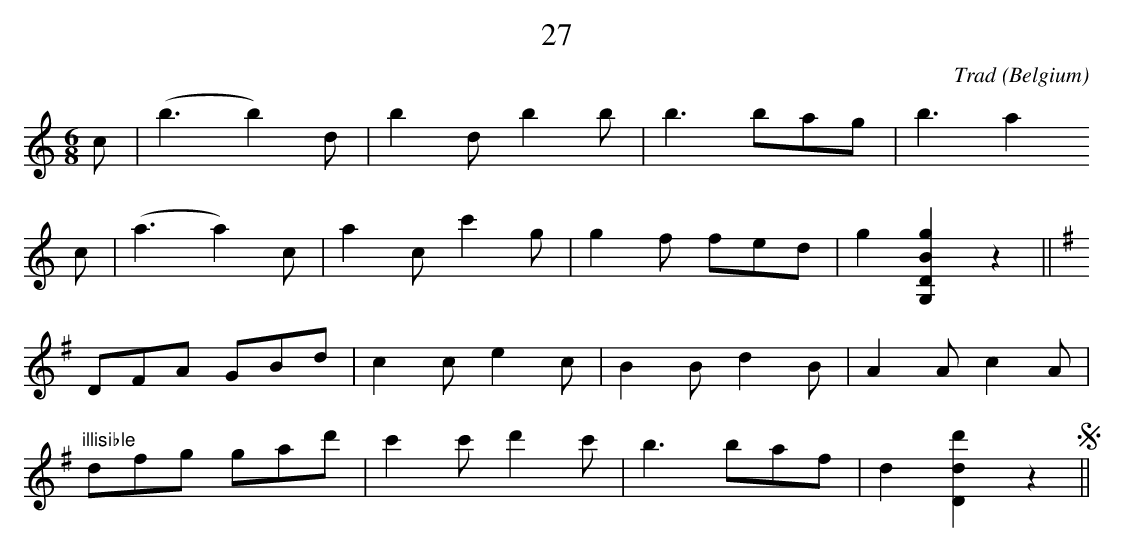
X:1
T:27
C:Trad
O:Belgium
M:6/8
L:1/8
K:C
c|(b3 b2)d|b2d b2b|b3 bag|b3 a2
c|(a3 a2)c|a2c c'2g|g2f fed|g2 [G,DBg]2 z2||
K:Gmaj
DFA GBd|c2c e2c|B2B d2B|A2A c2A|
"illisible"dfg gad'|c'2c' d'2c'|b3 baf|d2 [Ddd']2 z2!segno!||
